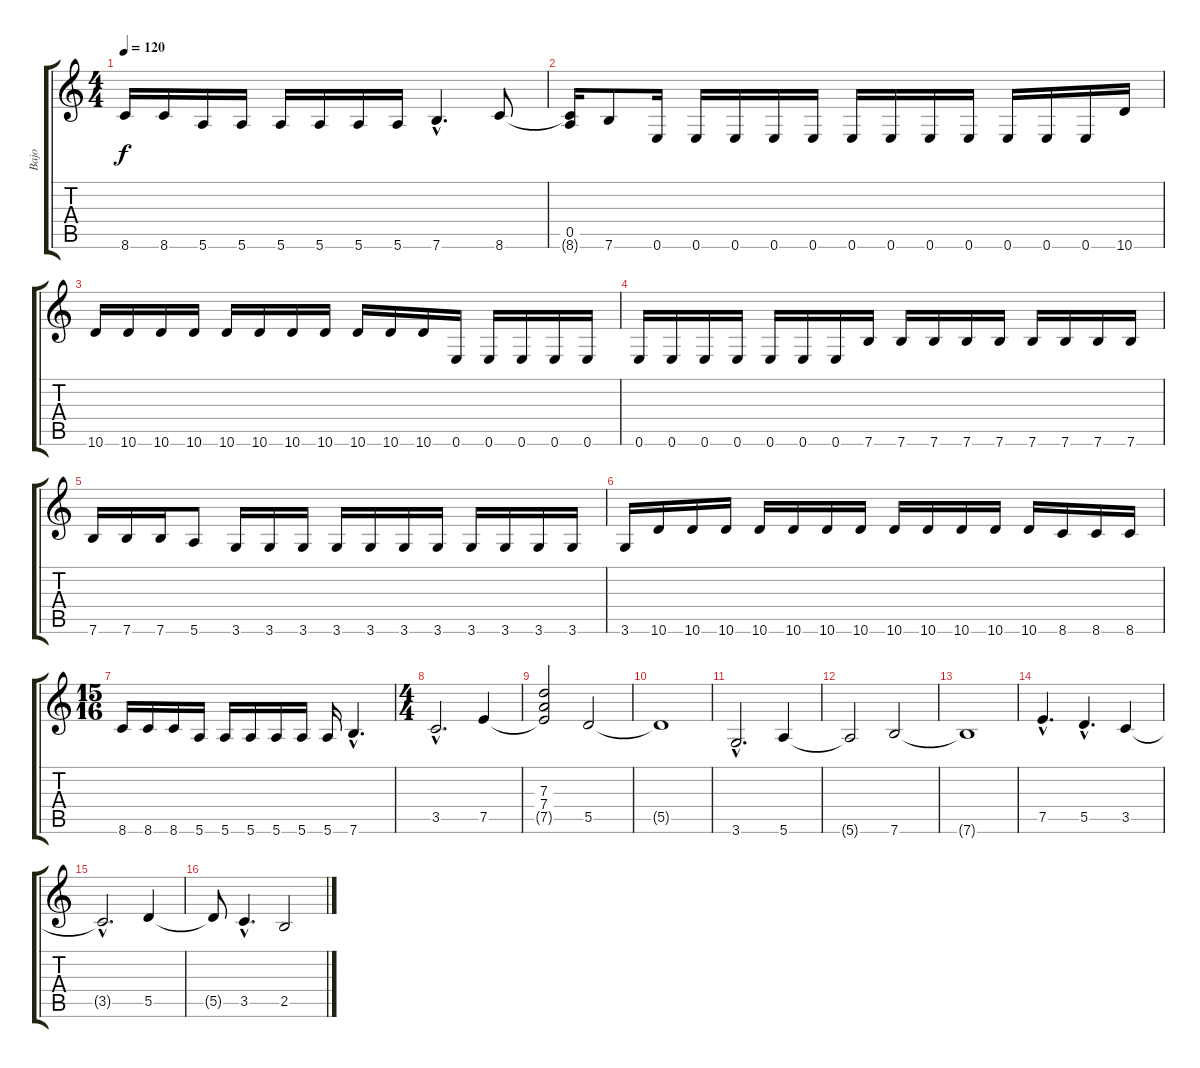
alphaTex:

\track ("Bajo" "Bajo") {instrument electricbassfinger}
\staff {score tabs}
\tuning (E4 B3 G3 D3 A2 E2) {hide}
\ts (4 4)
\tempo 120
\clef g2
\ks c
8.6.16{dy f} 8.6.16 5.6.16 5.6.16 5.6.16 5.6.16 5.6.16 5.6.16 7.6{hac}.4{d} 8.6.8 |
(0.5 8.6{t}).16 7.6.8 0.6.16 0.6.16 0.6.16 0.6.16 0.6.16 0.6.16 0.6.16 0.6.16 0.6.16 0.6.16 0.6.16 0.6.16 10.6.16 |
10.6.16 10.6.16 10.6.16 10.6.16 10.6.16 10.6.16 10.6.16 10.6.16 10.6.16 10.6.16 10.6.16 0.6.16 0.6.16 0.6.16 0.6.16 0.6.16 |
0.6.16 0.6.16 0.6.16 0.6.16 0.6.16 0.6.16 0.6.16 7.6.16 7.6.16 7.6.16 7.6.16 7.6.16 7.6.16 7.6.16 7.6.16 7.6.16 |
7.6.16 7.6.16 7.6.16 5.6.8 3.6.16 3.6.16 3.6.16 3.6.16 3.6.16 3.6.16 3.6.16 3.6.16 3.6.16 3.6.16 3.6.16 |
3.6.16 10.6.16 10.6.16 10.6.16 10.6.16 10.6.16 10.6.16 10.6.16 10.6.16 10.6.16 10.6.16 10.6.16 10.6.16 8.6.16 8.6.16 8.6.16 |
\ts (15 16)
8.6.16 8.6.16 8.6.16 5.6.16 5.6.16 5.6.16 5.6.16 5.6.16 5.6.16 7.6{hac}.4{d} |
\ts (4 4)
3.5{hac}.2{d} 7.5.4 |
(7.3 7.4 7.5{t}).2 5.5.2 |
5.5{t}.1 |
3.6{hac}.2{d} 5.6.4 |
5.6{t}.2 7.6.2 |
7.6{t}.1 |
7.5{hac}.4{d} 5.5{hac}.4{d} 3.5.4 |
3.5{hac t}.2{d} 5.5.4 |
5.5{t}.8 3.5{hac}.4{d} 2.5.2
